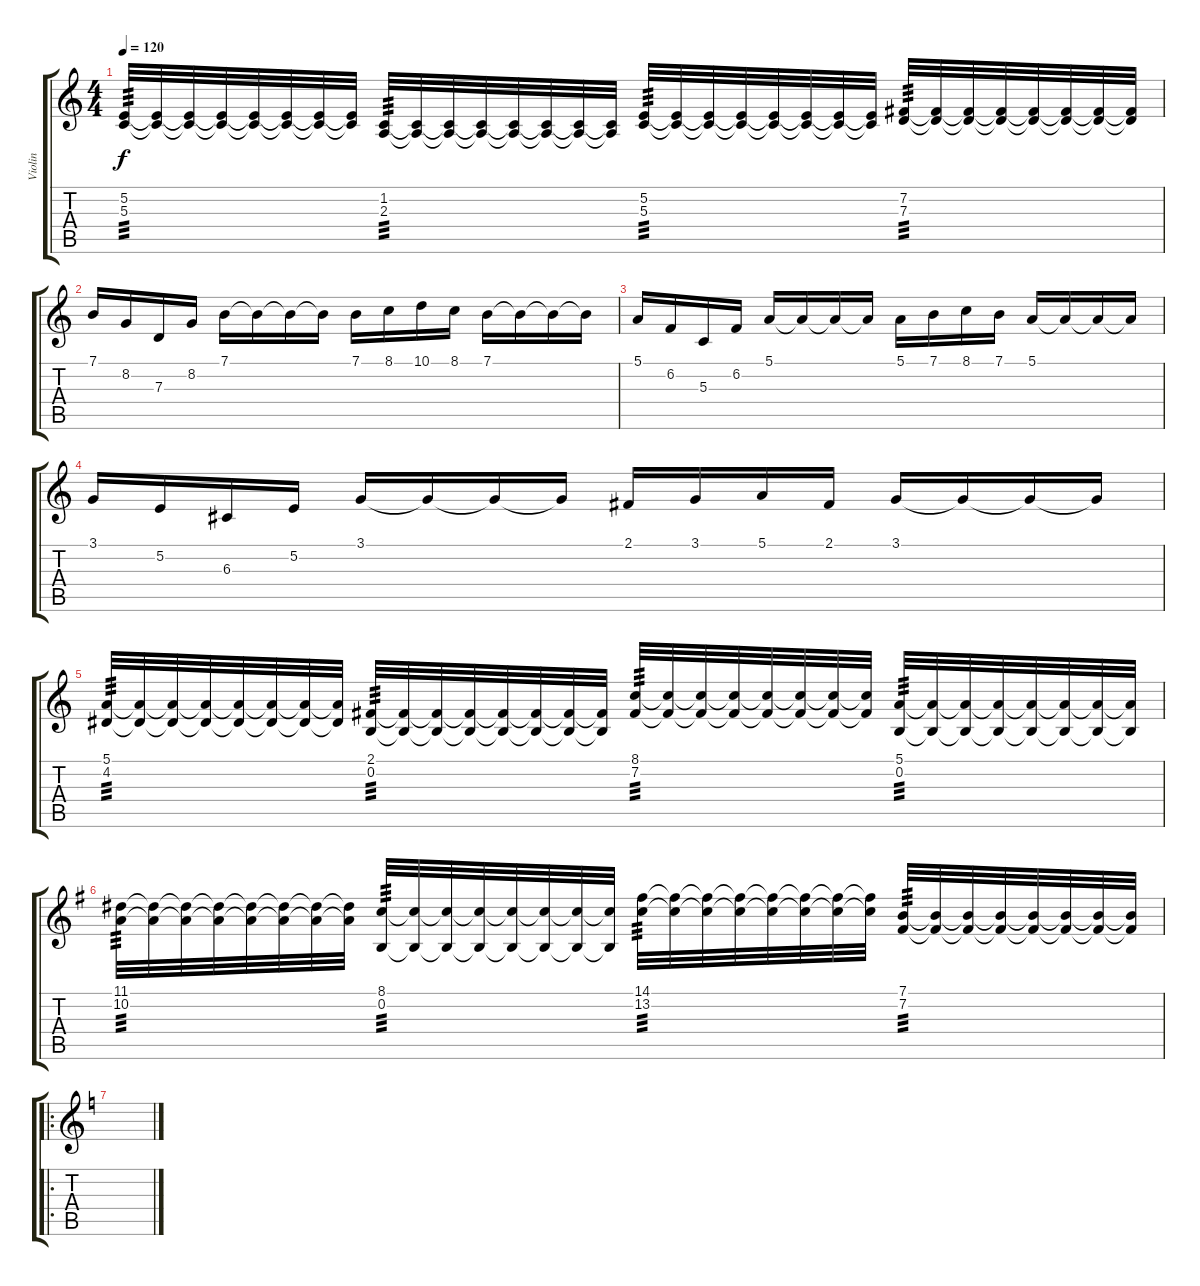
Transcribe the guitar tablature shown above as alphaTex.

\track ("Violin" "Violin") {instrument violin}
\staff {score tabs}
\tuning (E4 B3 G3 D3 A2 E2) {hide}
\ts (4 4)
\tempo 120
\clef g2
\ks c
(5.2 5.3).32{tp 3 dy f} (5.2{t} 5.3{t}).32 (5.2{t} 5.3{t}).32 (5.2{t} 5.3{t}).32 (5.2{t} 5.3{t}).32 (5.2{t} 5.3{t}).32 (5.2{t} 5.3{t}).32 (5.2{t} 5.3{t}).32 (1.2 2.3).32{tp 3} (1.2{t} 2.3{t}).32 (1.2{t} 2.3{t}).32 (1.2{t} 2.3{t}).32 (1.2{t} 2.3{t}).32 (1.2{t} 2.3{t}).32 (1.2{t} 2.3{t}).32 (1.2{t} 2.3{t}).32 (5.2 5.3).32{tp 3} (5.2{t} 5.3{t}).32 (5.2{t} 5.3{t}).32 (5.2{t} 5.3{t}).32 (5.2{t} 5.3{t}).32 (5.2{t} 5.3{t}).32 (5.2{t} 5.3{t}).32 (5.2{t} 5.3{t}).32 (7.2 7.3).32{tp 3} (7.2{t} 7.3{t}).32 (7.2{t} 7.3{t}).32 (7.2{t} 7.3{t}).32 (7.2{t} 7.3{t}).32 (7.2{t} 7.3{t}).32 (7.2{t} 7.3{t}).32 (7.2{t} 7.3{t}).32 |
7.1.16 8.2.16 7.3.16 8.2.16 7.1.16 7.1{t}.16 7.1{t}.16 7.1{t}.16 7.1.16 8.1.16 10.1.16 8.1.16 7.1.16 7.1{t}.16 7.1{t}.16 7.1{t}.16 |
5.1.16 6.2.16 5.3.16 6.2.16 5.1.16 5.1{t}.16 5.1{t}.16 5.1{t}.16 5.1.16 7.1.16 8.1.16 7.1.16 5.1.16 5.1{t}.16 5.1{t}.16 5.1{t}.16 |
3.1.16 5.2.16 6.3.16 5.2.16 3.1.16 3.1{t}.16 3.1{t}.16 3.1{t}.16 2.1.16 3.1.16 5.1.16 2.1.16 3.1.16 3.1{t}.16 3.1{t}.16 3.1{t}.16 |
(5.1 4.2).32{tp 3} (5.1{t} 4.2{t}).32 (5.1{t} 4.2{t}).32 (5.1{t} 4.2{t}).32 (5.1{t} 4.2{t}).32 (5.1{t} 4.2{t}).32 (5.1{t} 4.2{t}).32 (5.1{t} 4.2{t}).32 (2.1 0.2).32{tp 3} (2.1{t} 0.2{t}).32 (2.1{t} 0.2{t}).32 (2.1{t} 0.2{t}).32 (2.1{t} 0.2{t}).32 (2.1{t} 0.2{t}).32 (2.1{t} 0.2{t}).32 (2.1{t} 0.2{t}).32 (8.1 7.2).32{tp 3} (8.1{t} 7.2{t}).32 (8.1{t} 7.2{t}).32 (8.1{t} 7.2{t}).32 (8.1{t} 7.2{t}).32 (8.1{t} 7.2{t}).32 (8.1{t} 7.2{t}).32 (8.1{t} 7.2{t}).32 (5.1 0.2).32{tp 3} (5.1{t} 0.2{t}).32 (5.1{t} 0.2{t}).32 (5.1{t} 0.2{t}).32 (5.1{t} 0.2{t}).32 (5.1{t} 0.2{t}).32 (5.1{t} 0.2{t}).32 (5.1{t} 0.2{t}).32 |
\ks g
(11.1 10.2).32{tp 3} (11.1{t} 10.2{t}).32 (11.1{t} 10.2{t}).32 (11.1{t} 10.2{t}).32 (11.1{t} 10.2{t}).32 (11.1{t} 10.2{t}).32 (11.1{t} 10.2{t}).32 (11.1{t} 10.2{t}).32 (8.1 0.2).32{tp 3} (8.1{t} 0.2{t}).32 (8.1{t} 0.2{t}).32 (8.1{t} 0.2{t}).32 (8.1{t} 0.2{t}).32 (8.1{t} 0.2{t}).32 (8.1{t} 0.2{t}).32 (8.1{t} 0.2{t}).32 (14.1 13.2).32{tp 3} (14.1{t} 13.2{t}).32 (14.1{t} 13.2{t}).32 (14.1{t} 13.2{t}).32 (14.1{t} 13.2{t}).32 (14.1{t} 13.2{t}).32 (14.1{t} 13.2{t}).32 (14.1{t} 13.2{t}).32 (7.1 7.2).32{tp 3} (7.1{t} 7.2{t}).32 (7.1{t} 7.2{t}).32 (7.1{t} 7.2{t}).32 (7.1{t} 7.2{t}).32 (7.1{t} 7.2{t}).32 (7.1{t} 7.2{t}).32 (7.1{t} 7.2{t}).32 |
\ro
\ks c
